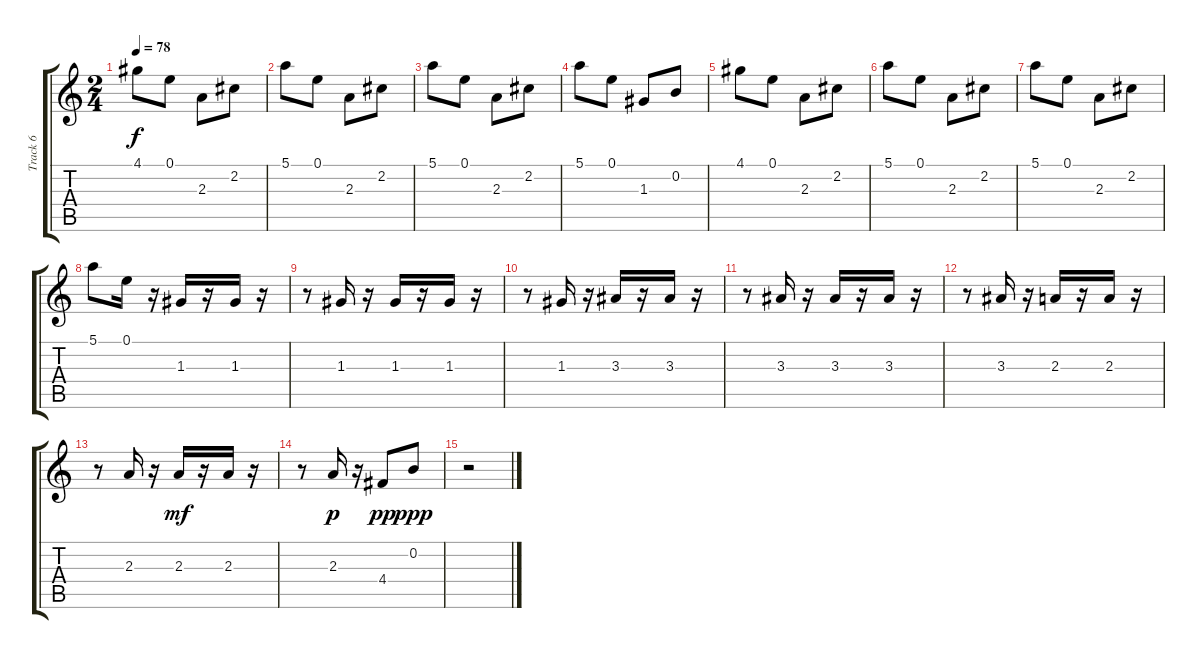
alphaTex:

\track ("Track 6" "Track 6") {instrument acousticguitarsteel}
\staff {score tabs}
\tuning (E4 B3 G3 D3 A2 E2) {hide}
\ts (2 4)
\tempo 78
\clef g2
\ks c
4.1.8{dy f} 0.1.8 2.3.8 2.2.8 |
5.1.8 0.1.8 2.3.8 2.2.8 |
5.1.8 0.1.8 2.3.8 2.2.8 |
5.1.8 0.1.8 1.3.8 0.2.8 |
4.1.8 0.1.8 2.3.8 2.2.8 |
5.1.8 0.1.8 2.3.8 2.2.8 |
5.1.8 0.1.8 2.3.8 2.2.8 |
5.1.8 0.1.16 r.16 1.3.16 r.16 1.3.16 r.16 |
r.8 1.3.16 r.16 1.3.16 r.16 1.3.16 r.16 |
r.8 1.3.16 r.16 3.3.16 r.16 3.3.16 r.16 |
r.8 3.3.16 r.16 3.3.16 r.16 3.3.16 r.16 |
r.8 3.3.16 r.16 2.3.16 r.16 2.3.16 r.16 |
r.8 2.3.16 r.16 2.3.16{dy mf} r.16 2.3.16 r.16 |
r.8 2.3.16{dy p} r.16 4.4.8{dy pp} 0.2.8{dy ppp} |
r.2
